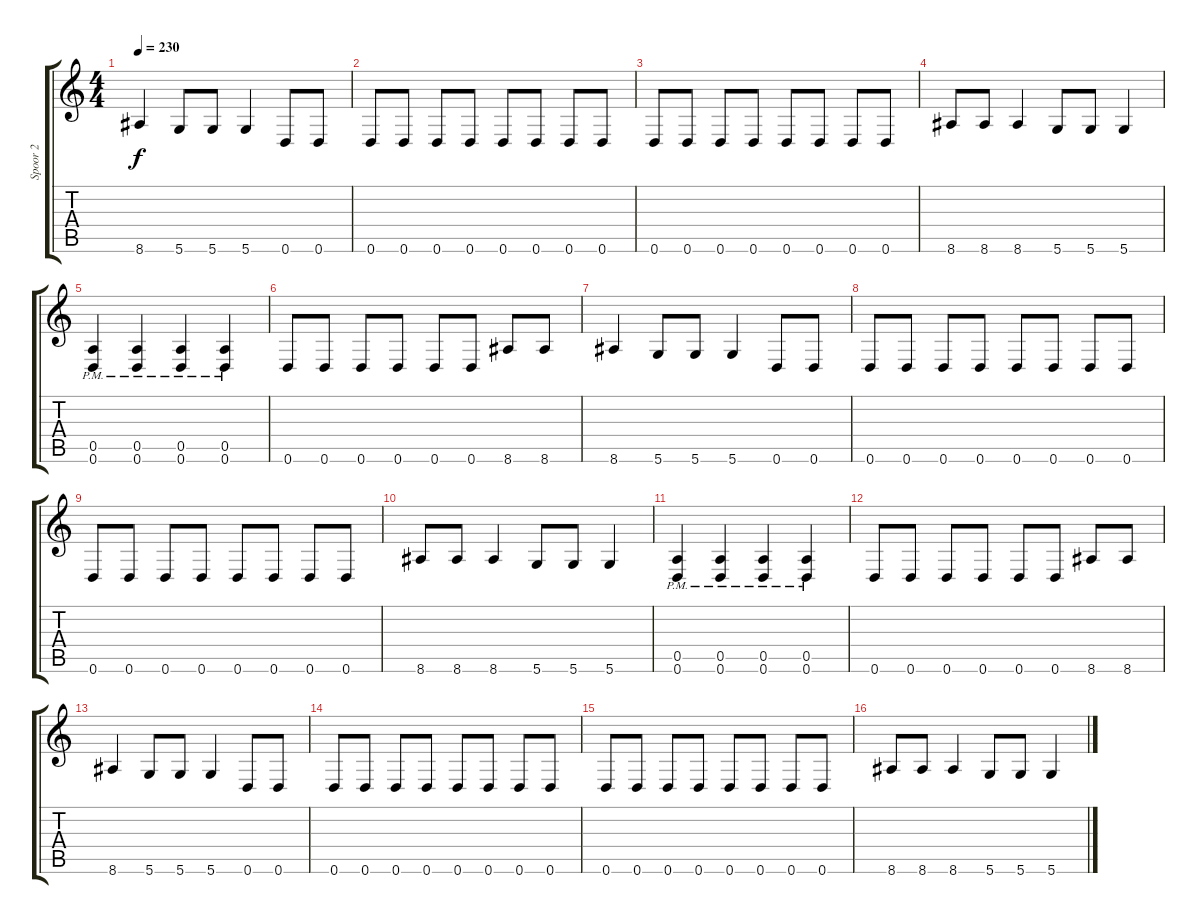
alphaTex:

\track ("Spoor 2" "Spoor 2") {instrument distortionguitar}
\staff {score tabs}
\tuning (E4 B3 G3 D3 A2 D2) {hide}
\ts (4 4)
\tempo 230
\clef g2
\ks c
8.6.4{dy f} 5.6.8 5.6.8 5.6.4 0.6.8 0.6.8 |
0.6.8 0.6.8 0.6.8 0.6.8 0.6.8 0.6.8 0.6.8 0.6.8 |
0.6.8 0.6.8 0.6.8 0.6.8 0.6.8 0.6.8 0.6.8 0.6.8 |
8.6.8 8.6.8 8.6.4 5.6.8 5.6.8 5.6.4 |
(0.5{pm} 0.6{pm}).4 (0.5{pm} 0.6{pm}).4 (0.5{pm} 0.6{pm}).4 (0.5{pm} 0.6{pm}).4 |
0.6.8 0.6.8 0.6.8 0.6.8 0.6.8 0.6.8 8.6.8 8.6.8 |
8.6.4 5.6.8 5.6.8 5.6.4 0.6.8 0.6.8 |
0.6.8 0.6.8 0.6.8 0.6.8 0.6.8 0.6.8 0.6.8 0.6.8 |
0.6.8 0.6.8 0.6.8 0.6.8 0.6.8 0.6.8 0.6.8 0.6.8 |
8.6.8 8.6.8 8.6.4 5.6.8 5.6.8 5.6.4 |
(0.5{pm} 0.6{pm}).4 (0.5{pm} 0.6{pm}).4 (0.5{pm} 0.6{pm}).4 (0.5{pm} 0.6{pm}).4 |
0.6.8 0.6.8 0.6.8 0.6.8 0.6.8 0.6.8 8.6.8 8.6.8 |
8.6.4 5.6.8 5.6.8 5.6.4 0.6.8 0.6.8 |
0.6.8 0.6.8 0.6.8 0.6.8 0.6.8 0.6.8 0.6.8 0.6.8 |
0.6.8 0.6.8 0.6.8 0.6.8 0.6.8 0.6.8 0.6.8 0.6.8 |
8.6.8 8.6.8 8.6.4 5.6.8 5.6.8 5.6.4
